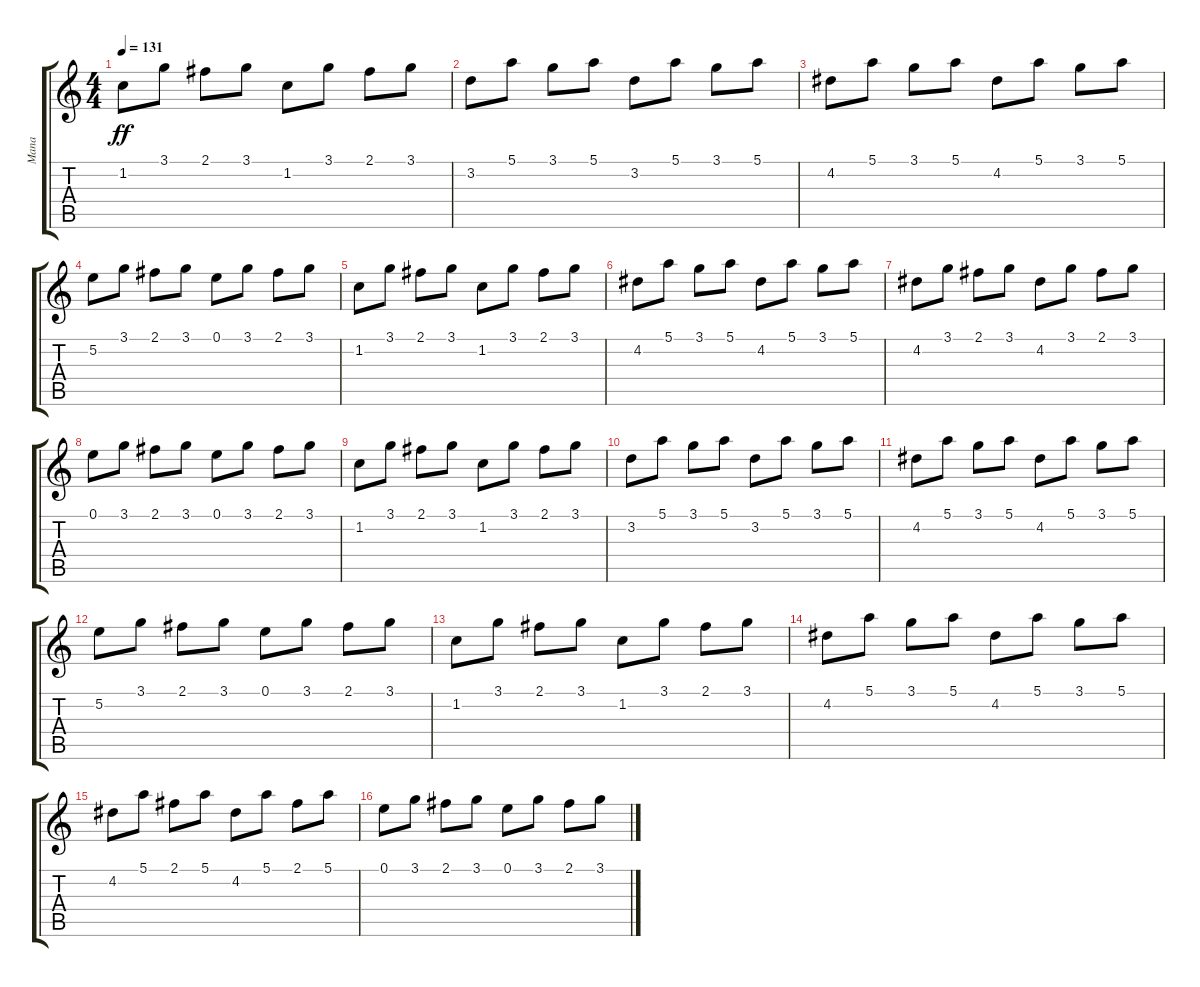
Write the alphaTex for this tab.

\track ("Mana" "Mana") {instrument electricguitarclean}
\staff {score tabs}
\tuning (E4 B3 G3 D3 A2 E2) {hide}
\ts (4 4)
\tempo 131
\clef g2
\ks c
1.2.8{dy ff} 3.1.8 2.1.8 3.1.8 1.2.8 3.1.8 2.1.8 3.1.8 |
3.2.8 5.1.8 3.1.8 5.1.8 3.2.8 5.1.8 3.1.8 5.1.8 |
4.2.8 5.1.8 3.1.8 5.1.8 4.2.8 5.1.8 3.1.8 5.1.8 |
5.2.8 3.1.8 2.1.8 3.1.8 0.1.8 3.1.8 2.1.8 3.1.8 |
1.2.8 3.1.8 2.1.8 3.1.8 1.2.8 3.1.8 2.1.8 3.1.8 |
4.2.8 5.1.8 3.1.8 5.1.8 4.2.8 5.1.8 3.1.8 5.1.8 |
4.2.8 3.1.8 2.1.8 3.1.8 4.2.8 3.1.8 2.1.8 3.1.8 |
0.1.8 3.1.8 2.1.8 3.1.8 0.1.8 3.1.8 2.1.8 3.1.8 |
1.2.8 3.1.8 2.1.8 3.1.8 1.2.8 3.1.8 2.1.8 3.1.8 |
3.2.8 5.1.8 3.1.8 5.1.8 3.2.8 5.1.8 3.1.8 5.1.8 |
4.2.8 5.1.8 3.1.8 5.1.8 4.2.8 5.1.8 3.1.8 5.1.8 |
5.2.8 3.1.8 2.1.8 3.1.8 0.1.8 3.1.8 2.1.8 3.1.8 |
1.2.8 3.1.8 2.1.8 3.1.8 1.2.8 3.1.8 2.1.8 3.1.8 |
4.2.8 5.1.8 3.1.8 5.1.8 4.2.8 5.1.8 3.1.8 5.1.8 |
4.2.8 5.1.8 2.1.8 5.1.8 4.2.8 5.1.8 2.1.8 5.1.8 |
0.1.8 3.1.8 2.1.8 3.1.8 0.1.8 3.1.8 2.1.8 3.1.8
